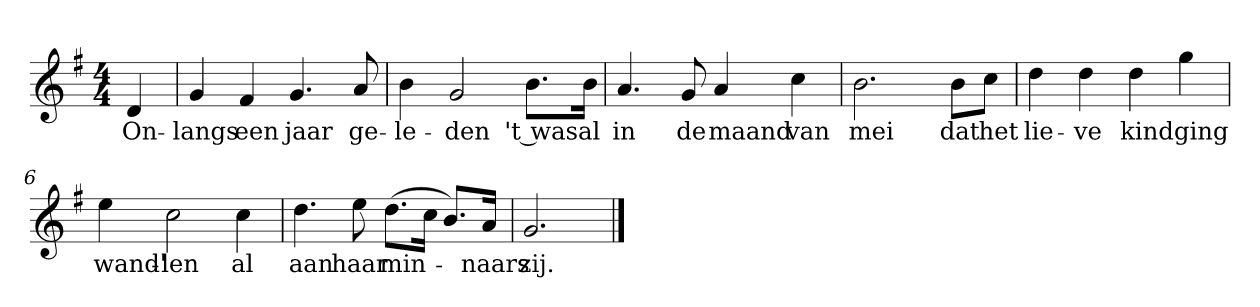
**kern	**text
*part1	*part1
*staff1	*staff1
*clefG2	*
*k[f#]	*
*G:	*
*M4/4	*
*MM120	*
=	=
4d	On-
=1	=1
4g	-langs
4f#	een
4.g	jaar
8a	ge-
=2	=2
4b	-le-
2g	-den
8.b\L	't was
16b\Jk	al
=3	=3
4.a	in
8g	de
4a	maand
4cc	van
=4	=4
2.b	mei
8b\L	dat
8cc\J	het
=5	=5
4dd	lie-
4dd	-ve
4dd	kind
4gg	ging
=6	=6
4ee	wand'-
2cc	-len
4cc	al
=7	=7
4.dd	aan
8ee	haar
(8.dd\L	min-
16cc\Jk	.
8.b/L)	.
16a/Jk	-naars
=8	=8
2.g	zij.
==	==
*-	*-
